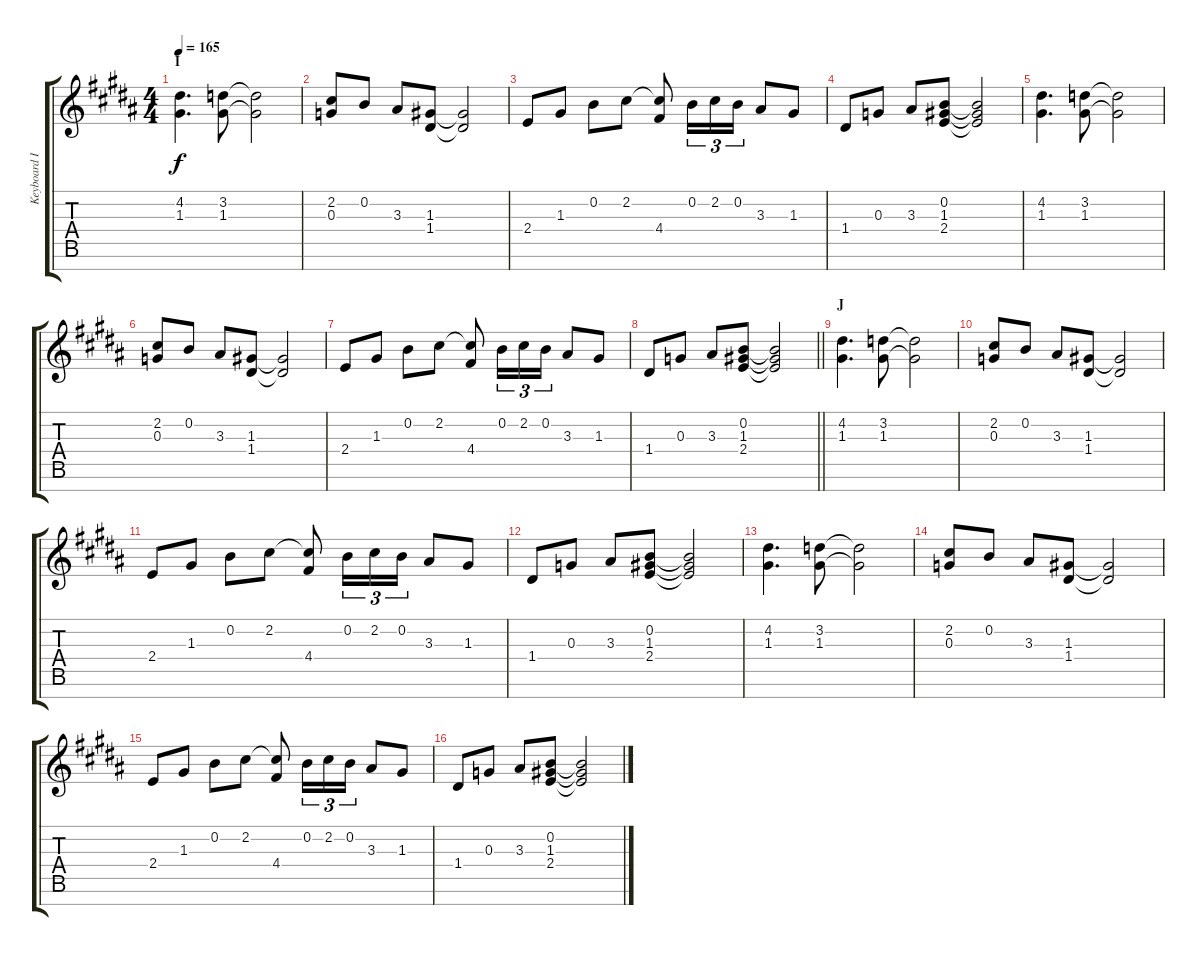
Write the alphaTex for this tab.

\track ("Keyboard I" "Keyboard I") {instrument stringensemble1}
\staff {score tabs}
\tuning (E5 B4 G4 D4 A3 E3 B2) {hide}
\ts (4 4)
\section ("" "I")
\tempo 165
\clef g2
\ks b
(4.2 1.3).4{d dy f} (3.2 1.3).8 (3.2{t} 1.3{t}).2 |
(2.2 0.3).8 0.2.8 3.3.8 (1.3 1.4).8 (1.3{t} 1.4{t}).2 |
2.4.8 1.3.8 0.2.8 2.2.8 (2.2{t} 4.4).8 0.2.16{tu (3 2)} 2.2.16{tu (3 2)} 0.2.16{tu (3 2)} 3.3.8 1.3.8 |
1.4.8 0.3.8 3.3.8 (0.2 1.3 2.4).8 (0.2{t} 1.3{t} 2.4{t}).2 |
(4.2 1.3).4{d} (3.2 1.3).8 (3.2{t} 1.3{t}).2 |
(2.2 0.3).8 0.2.8 3.3.8 (1.3 1.4).8 (1.3{t} 1.4{t}).2 |
2.4.8 1.3.8 0.2.8 2.2.8 (2.2{t} 4.4).8 0.2.16{tu (3 2)} 2.2.16{tu (3 2)} 0.2.16{tu (3 2)} 3.3.8 1.3.8 |
\barLineRight lightlight
1.4.8 0.3.8 3.3.8 (0.2 1.3 2.4).8 (0.2{t} 1.3{t} 2.4{t}).2 |
\section ("" "J")
(4.2 1.3).4{d} (3.2 1.3).8 (3.2{t} 1.3{t}).2 |
(2.2 0.3).8 0.2.8 3.3.8 (1.3 1.4).8 (1.3{t} 1.4{t}).2 |
2.4.8 1.3.8 0.2.8 2.2.8 (2.2{t} 4.4).8 0.2.16{tu (3 2)} 2.2.16{tu (3 2)} 0.2.16{tu (3 2)} 3.3.8 1.3.8 |
1.4.8 0.3.8 3.3.8 (0.2 1.3 2.4).8 (0.2{t} 1.3{t} 2.4{t}).2 |
(4.2 1.3).4{d} (3.2 1.3).8 (3.2{t} 1.3{t}).2 |
(2.2 0.3).8 0.2.8 3.3.8 (1.3 1.4).8 (1.3{t} 1.4{t}).2 |
2.4.8 1.3.8 0.2.8 2.2.8 (2.2{t} 4.4).8 0.2.16{tu (3 2)} 2.2.16{tu (3 2)} 0.2.16{tu (3 2)} 3.3.8 1.3.8 |
1.4.8 0.3.8 3.3.8 (0.2 1.3 2.4).8 (0.2{t} 1.3{t} 2.4{t}).2
